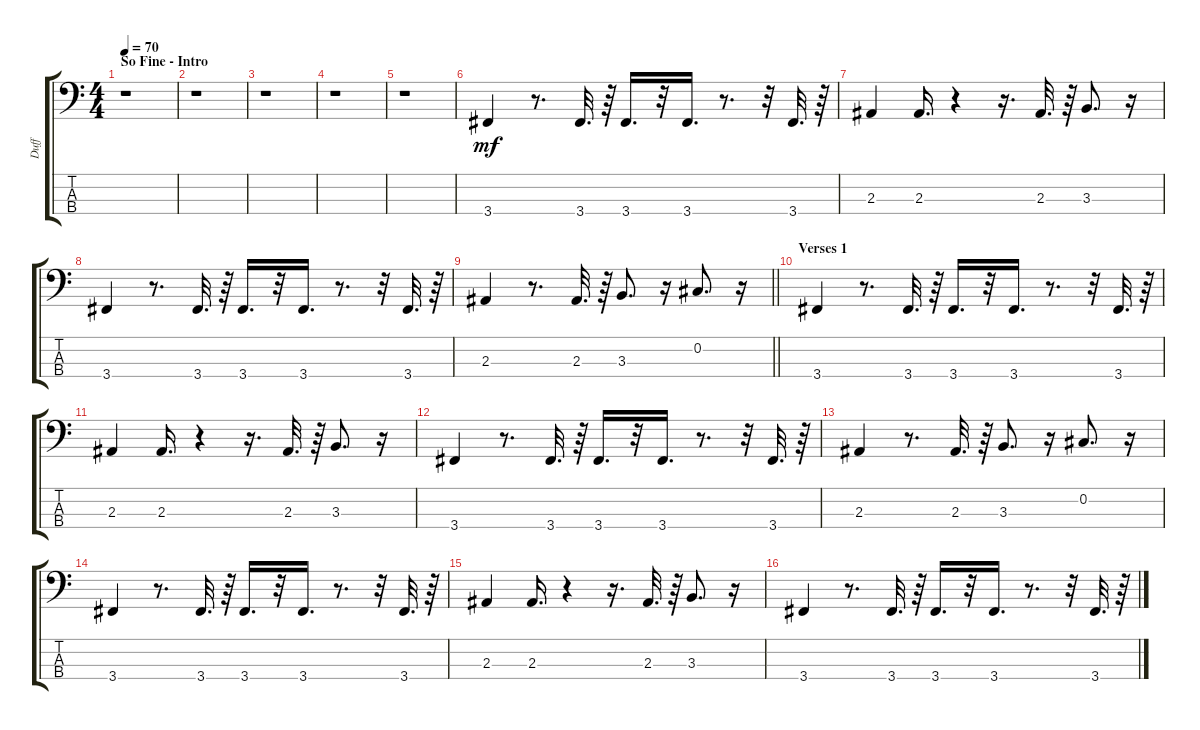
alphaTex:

\track ("Duff" "Duff") {instrument electricbasspick}
\staff {score tabs}
\tuning (Gb2 Db2 Ab1 Eb1) {hide}
\ts (4 4)
\section ("" "So Fine - Intro")
\tempo 70
\clef f4
\ks c
r.1{dy mf instrument electricbasspick} |
r.1 |
r.1 |
r.1 |
r.1 |
3.4.4 r.8{d} 3.4.32{d} r.64 3.4.16{d} r.32 3.4.16{d} r.8{d} r.32 3.4.32{d} r.64 |
2.3.4 2.3.16{d} r.4 r.16{d} 2.3.32{d} r.64 3.3.8{d} r.16 |
3.4.4 r.8{d} 3.4.32{d} r.64 3.4.16{d} r.32 3.4.16{d} r.8{d} r.32 3.4.32{d} r.64 |
\barLineRight lightlight
2.3.4 r.8{d} 2.3.32{d} r.64 3.3.8{d} r.16 0.2.8{d} r.16 |
\section ("" "Verses 1")
3.4.4 r.8{d} 3.4.32{d} r.64 3.4.16{d} r.32 3.4.16{d} r.8{d} r.32 3.4.32{d} r.64 |
2.3.4 2.3.16{d} r.4 r.16{d} 2.3.32{d} r.64 3.3.8{d} r.16 |
3.4.4 r.8{d} 3.4.32{d} r.64 3.4.16{d} r.32 3.4.16{d} r.8{d} r.32 3.4.32{d} r.64 |
2.3.4 r.8{d} 2.3.32{d} r.64 3.3.8{d} r.16 0.2.8{d} r.16 |
3.4.4 r.8{d} 3.4.32{d} r.64 3.4.16{d} r.32 3.4.16{d} r.8{d} r.32 3.4.32{d} r.64 |
2.3.4 2.3.16{d} r.4 r.16{d} 2.3.32{d} r.64 3.3.8{d} r.16 |
3.4.4 r.8{d} 3.4.32{d} r.64 3.4.16{d} r.32 3.4.16{d} r.8{d} r.32 3.4.32{d} r.64
